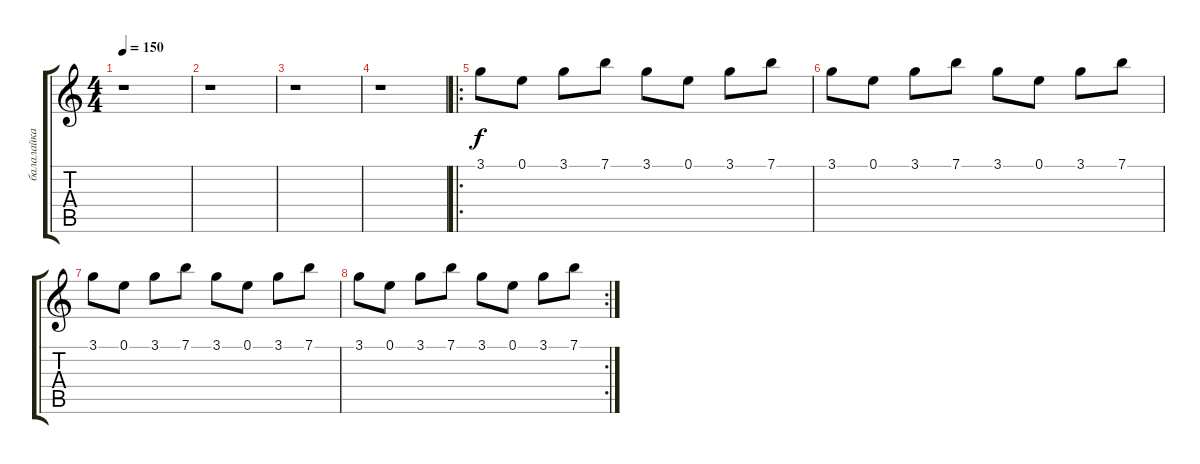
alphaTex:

\track ("балалайка или гитара.." "балалайка ") {instrument acousticguitarnylon}
\staff {score tabs}
\tuning (E4 B3 G3 D3 A2 E2) {hide}
\ts (4 4)
\tempo 150
\clef g2
\ks c
r.1{dy f} |
r.1 |
r.1 |
r.1 |
\ro
3.1.8 0.1.8 3.1.8 7.1.8 3.1.8 0.1.8 3.1.8 7.1.8 |
3.1.8 0.1.8 3.1.8 7.1.8 3.1.8 0.1.8 3.1.8 7.1.8 |
3.1.8 0.1.8 3.1.8 7.1.8 3.1.8 0.1.8 3.1.8 7.1.8 |
\rc 2
3.1.8 0.1.8 3.1.8 7.1.8 3.1.8 0.1.8 3.1.8 7.1.8
